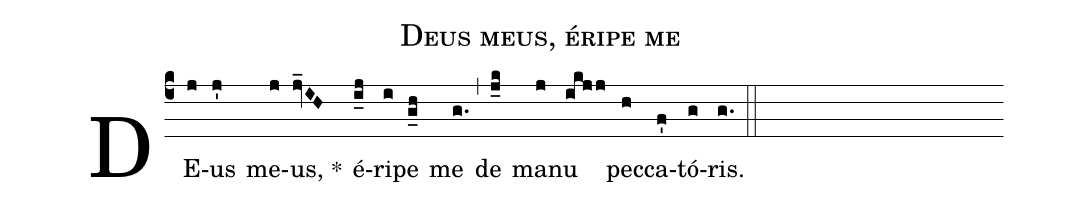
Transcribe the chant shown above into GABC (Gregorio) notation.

name:Deus meus, éripe me;
%%
(c4) DE(j)us(j') me(j)us, *(jv_IH) é(i_j)ri(i)pe(g_h) me(g.) (,)
de(j_k) ma(j)nu(ikjj) pec(h)ca(f')tó(g)ris.(g.) (::)
